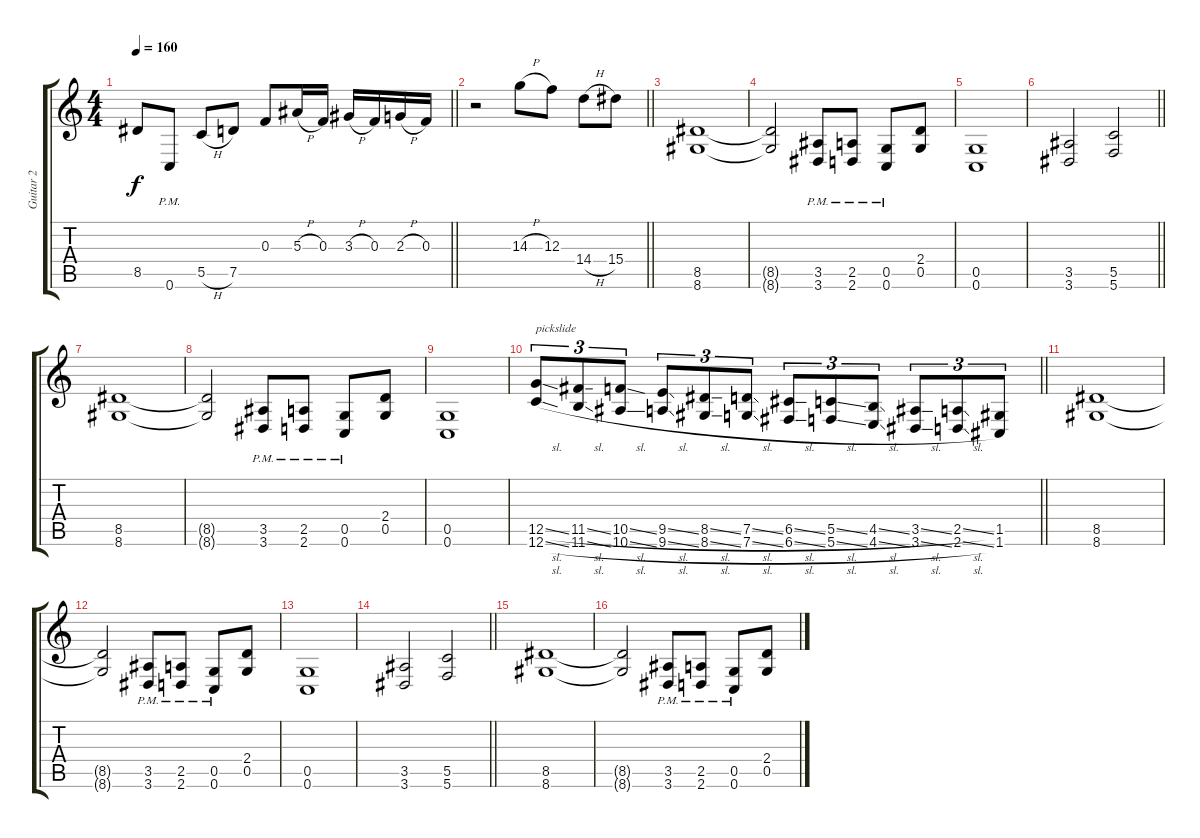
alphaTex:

\track ("Guitar 2" "Guitar 2") {instrument distortionguitar}
\staff {score tabs}
\tuning (D4 A3 F3 C3 G2 C2) {hide}
\ts (4 4)
\tempo 160
\clef g2
\barLineRight lightlight
\ks c
8.5.8{dy f} 0.6{pm}.8 5.5{h}.8 7.5.8 0.3.8 5.3{h}.16 0.3.16 3.3{h}.16 0.3.16 2.3{h}.16 0.3.16 |
\barLineRight lightlight
r.2 14.3{h}.8 12.3.8 14.4{h}.8 15.4.8 |
(8.5 8.6).1 |
(8.5{t} 8.6{t}).2 (3.5{pm} 3.6{pm}).8 (2.5{pm} 2.6{pm}).8 (0.5{pm} 0.6{pm}).8 (2.4 0.5).8 |
(0.5 0.6).1 |
\barLineRight lightlight
(3.5 3.6).2 (5.5 5.6).2 |
(8.5 8.6).1 |
(8.5{t} 8.6{t}).2 (3.5{pm} 3.6{pm}).8 (2.5{pm} 2.6{pm}).8 (0.5{pm} 0.6{pm}).8 (2.4 0.5).8 |
(0.5 0.6).1 |
\barLineRight lightlight
(12.5{sl} 12.6{sl}).8{tu (3 2) txt "pickslide"} (11.5{sl} 11.6{sl}).8{tu (3 2)} (10.5{sl} 10.6{sl}).8{tu (3 2)} (9.5{sl} 9.6{sl}).8{tu (3 2)} (8.5{sl} 8.6{sl}).8{tu (3 2)} (7.5{sl} 7.6{sl}).8{tu (3 2)} (6.5{sl} 6.6{sl}).8{tu (3 2)} (5.5{sl} 5.6{sl}).8{tu (3 2)} (4.5{sl} 4.6{sl}).8{tu (3 2)} (3.5{sl} 3.6{sl}).8{tu (3 2)} (2.5{sl} 2.6{sl}).8{tu (3 2)} (1.5 1.6).8{tu (3 2)} |
(8.5 8.6).1 |
(8.5{t} 8.6{t}).2 (3.5{pm} 3.6{pm}).8 (2.5{pm} 2.6{pm}).8 (0.5{pm} 0.6{pm}).8 (2.4 0.5).8 |
(0.5 0.6).1 |
\barLineRight lightlight
(3.5 3.6).2 (5.5 5.6).2 |
(8.5 8.6).1 |
(8.5{t} 8.6{t}).2 (3.5{pm} 3.6{pm}).8 (2.5{pm} 2.6{pm}).8 (0.5{pm} 0.6{pm}).8 (2.4 0.5).8
